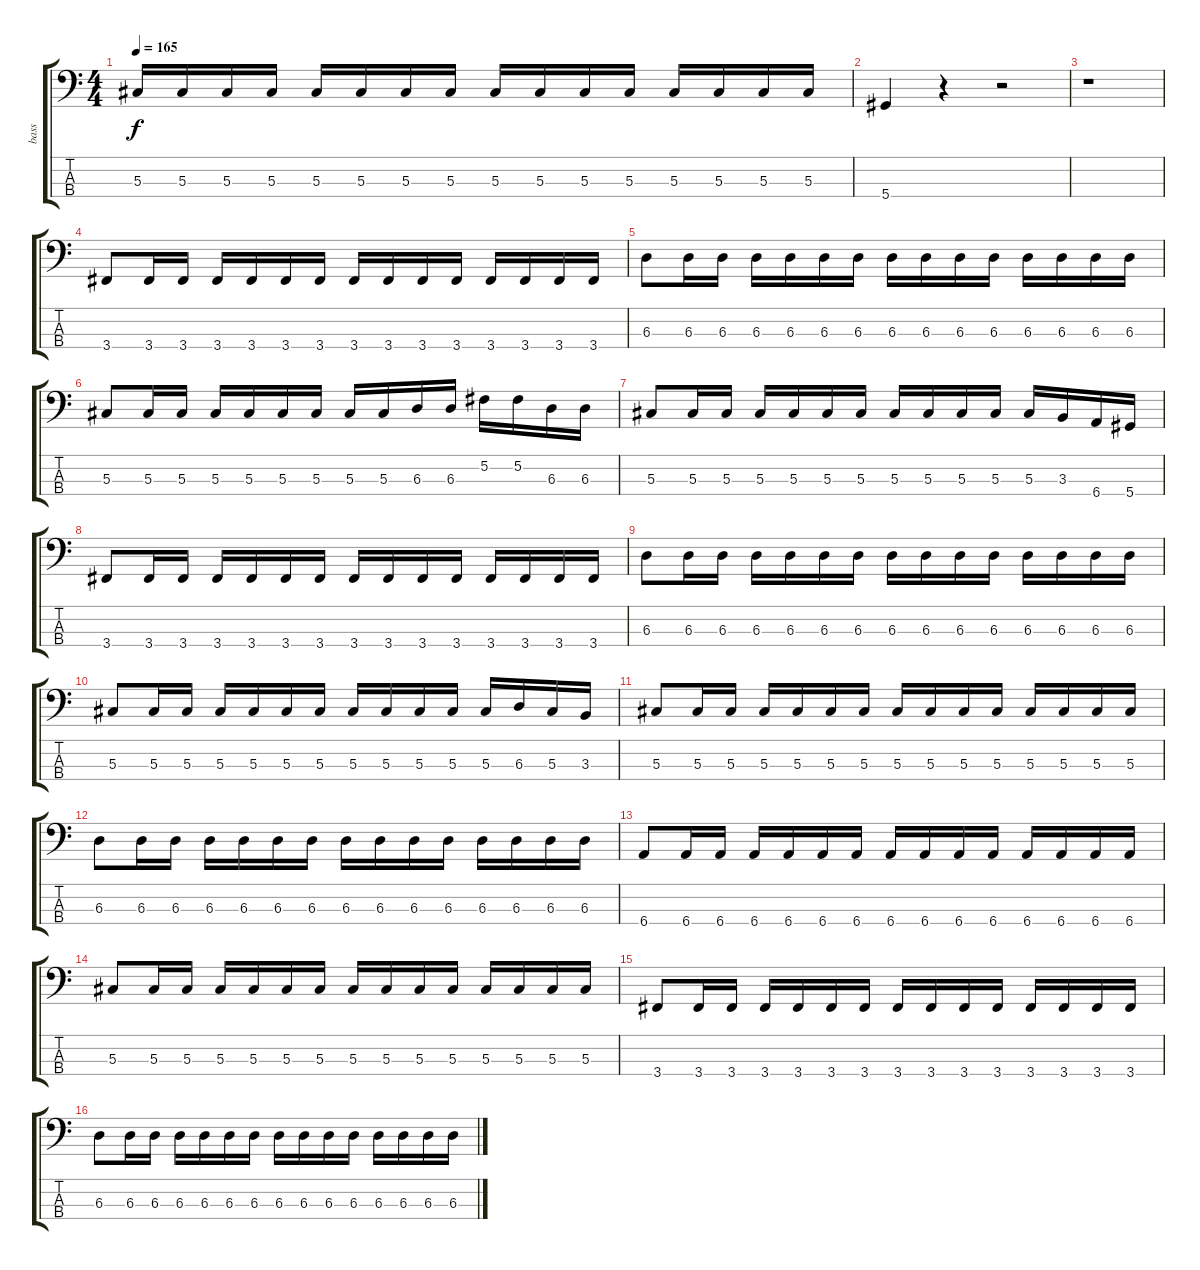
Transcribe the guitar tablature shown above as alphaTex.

\track ("bass" "bass") {instrument electricbassfinger}
\staff {score tabs}
\tuning (Gb2 Db2 Ab1 Eb1) {hide}
\ts (4 4)
\tempo 165
\clef f4
\ks c
5.3.16{dy f} 5.3.16 5.3.16 5.3.16 5.3.16 5.3.16 5.3.16 5.3.16 5.3.16 5.3.16 5.3.16 5.3.16 5.3.16 5.3.16 5.3.16 5.3.16 |
5.4.4 r.4 r.2 |
r.1 |
3.4.8 3.4.16 3.4.16 3.4.16 3.4.16 3.4.16 3.4.16 3.4.16 3.4.16 3.4.16 3.4.16 3.4.16 3.4.16 3.4.16 3.4.16 |
6.3.8 6.3.16 6.3.16 6.3.16 6.3.16 6.3.16 6.3.16 6.3.16 6.3.16 6.3.16 6.3.16 6.3.16 6.3.16 6.3.16 6.3.16 |
5.3.8 5.3.16 5.3.16 5.3.16 5.3.16 5.3.16 5.3.16 5.3.16 5.3.16 6.3.16 6.3.16 5.2.16 5.2.16 6.3.16 6.3.16 |
5.3.8 5.3.16 5.3.16 5.3.16 5.3.16 5.3.16 5.3.16 5.3.16 5.3.16 5.3.16 5.3.16 5.3.16 3.3.16 6.4.16 5.4.16 |
3.4.8 3.4.16 3.4.16 3.4.16 3.4.16 3.4.16 3.4.16 3.4.16 3.4.16 3.4.16 3.4.16 3.4.16 3.4.16 3.4.16 3.4.16 |
6.3.8 6.3.16 6.3.16 6.3.16 6.3.16 6.3.16 6.3.16 6.3.16 6.3.16 6.3.16 6.3.16 6.3.16 6.3.16 6.3.16 6.3.16 |
5.3.8 5.3.16 5.3.16 5.3.16 5.3.16 5.3.16 5.3.16 5.3.16 5.3.16 5.3.16 5.3.16 5.3.16 6.3.16 5.3.16 3.3.16 |
5.3.8 5.3.16 5.3.16 5.3.16 5.3.16 5.3.16 5.3.16 5.3.16 5.3.16 5.3.16 5.3.16 5.3.16 5.3.16 5.3.16 5.3.16 |
6.3.8 6.3.16 6.3.16 6.3.16 6.3.16 6.3.16 6.3.16 6.3.16 6.3.16 6.3.16 6.3.16 6.3.16 6.3.16 6.3.16 6.3.16 |
6.4.8 6.4.16 6.4.16 6.4.16 6.4.16 6.4.16 6.4.16 6.4.16 6.4.16 6.4.16 6.4.16 6.4.16 6.4.16 6.4.16 6.4.16 |
5.3.8 5.3.16 5.3.16 5.3.16 5.3.16 5.3.16 5.3.16 5.3.16 5.3.16 5.3.16 5.3.16 5.3.16 5.3.16 5.3.16 5.3.16 |
3.4.8 3.4.16 3.4.16 3.4.16 3.4.16 3.4.16 3.4.16 3.4.16 3.4.16 3.4.16 3.4.16 3.4.16 3.4.16 3.4.16 3.4.16 |
6.3.8 6.3.16 6.3.16 6.3.16 6.3.16 6.3.16 6.3.16 6.3.16 6.3.16 6.3.16 6.3.16 6.3.16 6.3.16 6.3.16 6.3.16
